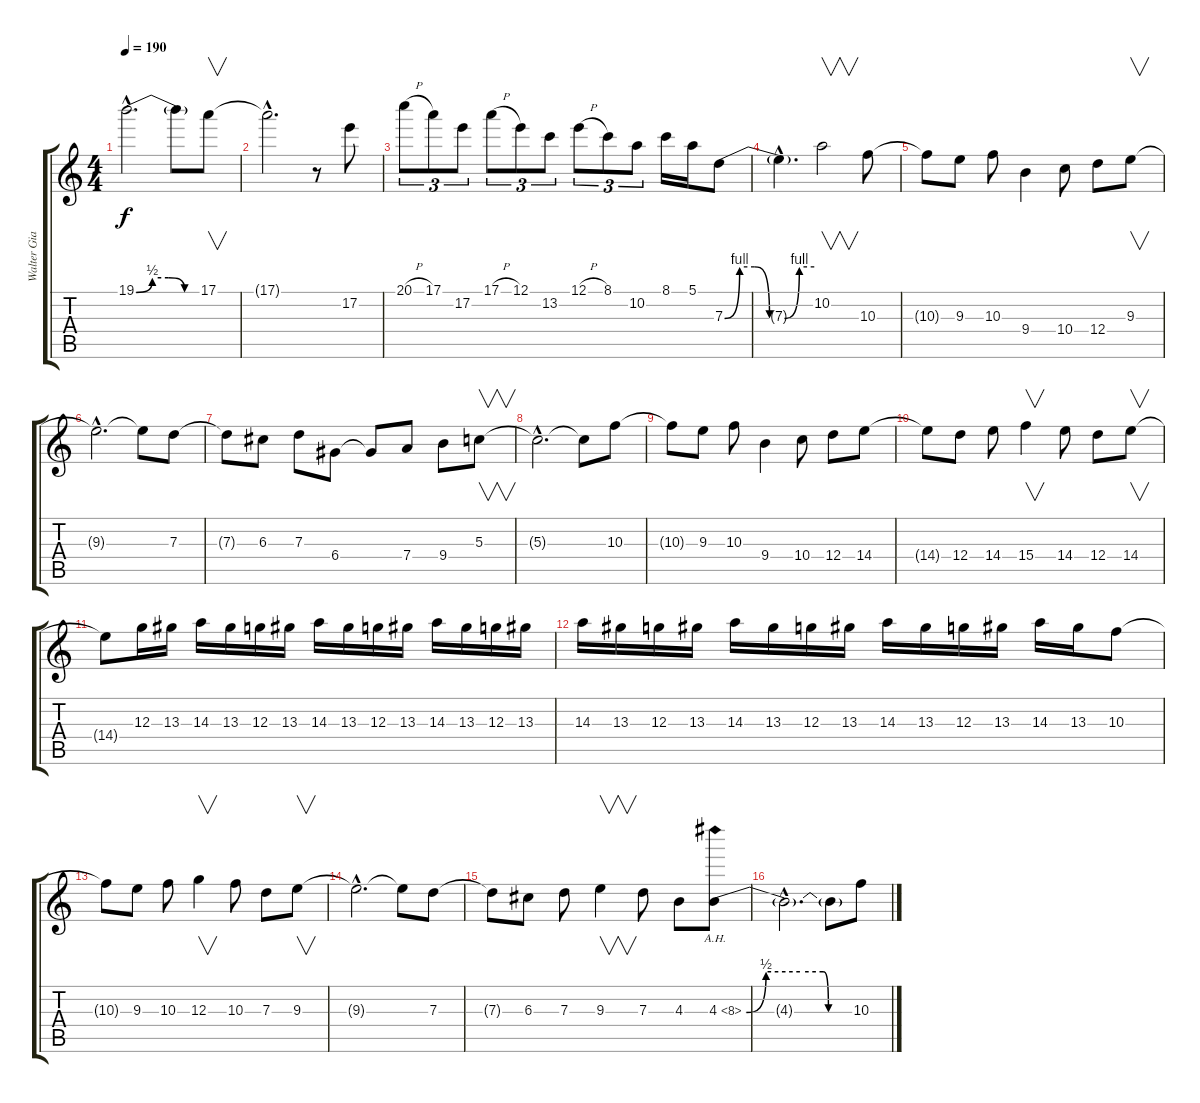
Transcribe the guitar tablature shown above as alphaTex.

\track ("Walter Giardino" "Walter Gia") {instrument overdrivenguitar}
\staff {score tabs}
\tuning (E4 B3 G3 D3 A2 E2) {hide}
\ts (4 4)
\tempo 190
\clef g2
\ks c
19.1{be (custom 0 0 15 2 30 2 45 0 60 0) hac}.2{d dy f} 19.1{t}.8 17.1.8{v} |
17.1{hac t}.2{d} r.8 17.2.8 |
20.1{h}.8{tu (3 2)} 17.1.8{tu (3 2)} 17.2.8{tu (3 2)} 17.1{h}.8{tu (3 2)} 12.1.8{tu (3 2)} 13.2.8{tu (3 2)} 12.1{h}.8{tu (3 2)} 8.1.8{tu (3 2)} 10.2.8{tu (3 2)} 8.1.16 5.1.16 7.3{be (custom 0 0 10 4 20 4 30 0 40 0 50 4 60 4)}.8 |
7.3{hac t}.4{d} 10.2.2{v} 10.3.8 |
10.3{t}.8 9.3.8 10.3.8 9.4.4 10.4.8 12.4.8 9.3.8{v} |
9.3{hac t}.2{d} 9.3{t}.8 7.3.8 |
7.3{t}.8 6.3.8 7.3.8 6.4.8 6.4{t}.8 7.4.8 9.4.8 5.3.8{v} |
5.3{hac t}.2{d} 5.3{t}.8 10.3.8 |
10.3{t}.8 9.3.8 10.3.8 9.4.4 10.4.8 12.4.8 14.4.8 |
14.4{t}.8 12.4.8 14.4.8 15.4.4{v} 14.4.8 12.4.8 14.4.8{v} |
14.4{t}.8 12.3.16 13.3.16 14.3.16 13.3.16 12.3.16 13.3.16 14.3.16 13.3.16 12.3.16 13.3.16 14.3.16 13.3.16 12.3.16 13.3.16 |
14.3.16 13.3.16 12.3.16 13.3.16 14.3.16 13.3.16 12.3.16 13.3.16 14.3.16 13.3.16 12.3.16 13.3.16 14.3.16 13.3.16 10.3.8 |
10.3{t}.8 9.3.8 10.3.8 12.3.4{v} 10.3.8 7.3.8 9.3.8{v} |
9.3{hac t}.2{d} 9.3{t}.8 7.3.8 |
7.3{t}.8 6.3.8 7.3.8 9.3.4{v} 7.3.8 4.3.8 4.3{be (custom 0 0 11 2 30 2 43 2 46 0 50 0 53 0 60 0) ah 4}.8 |
4.3{hac t}.2{d} 4.3{t}.8 10.3.8
